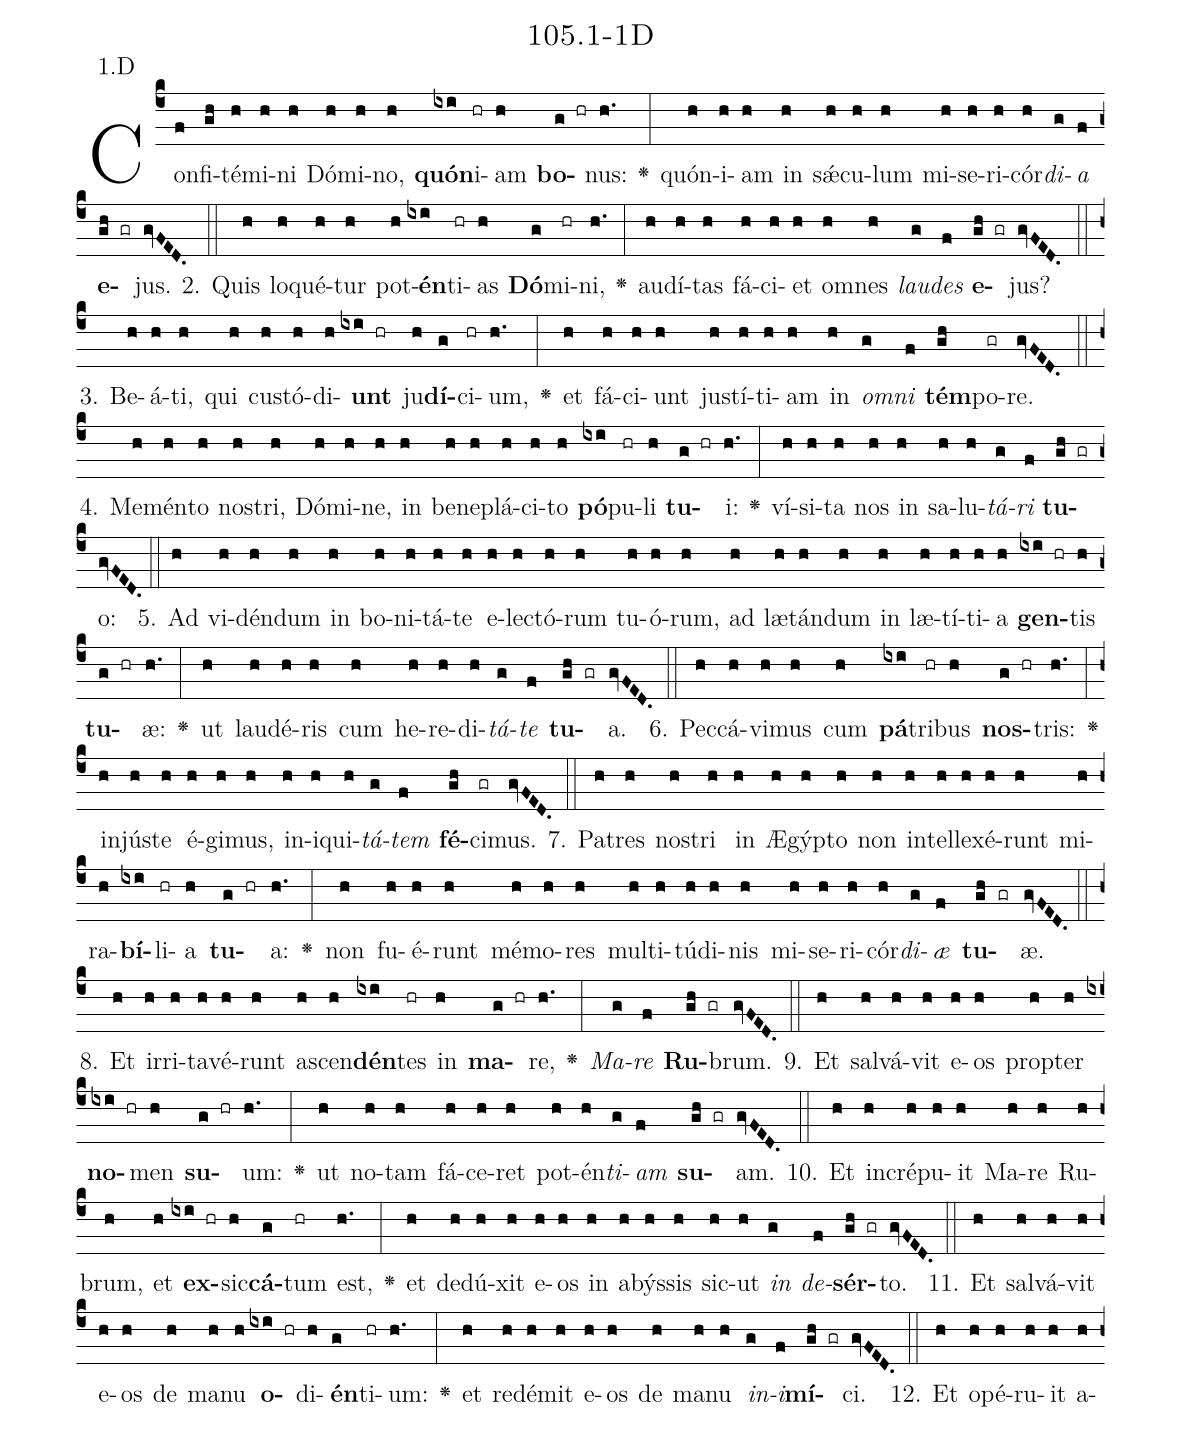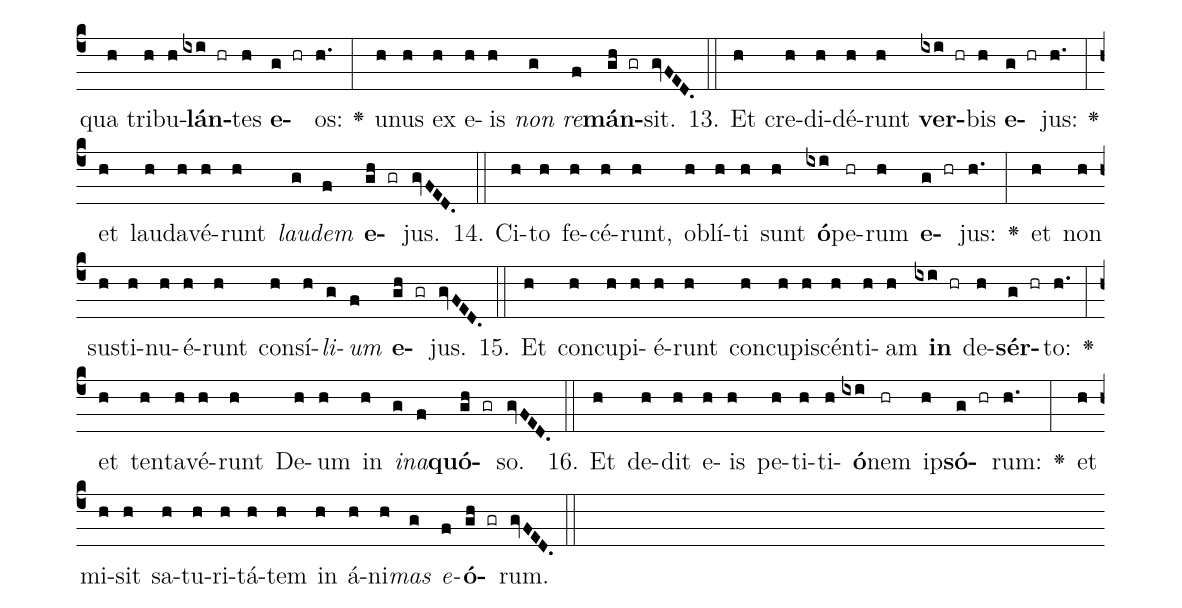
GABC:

name: 105.1-1D;
annotation: 1.D;
%%
(c4)Con(f)fi(gh)té(h)mi(h)ni(h) Dó(h)mi(h)no,(h) <b>quón</b>(ixi)i(hr)am(h) <b>bo</b>(g hr)nus:(h.) <v>\greheightstar</v>(:) quón(h)i(h)am(h) in(h) sǽ(h)cu(h)lum(h) mi(h)se(h)ri(h)cór(h)<i>di</i>(g)<i>a</i>(f) <b>e</b>(gh gr)jus.(gvFED.) (::)
2. Quis(h) lo(h)qué(h)tur(h) pot(h)<b>én</b>(ixi)ti(hr)as(h) <b>Dó</b>(g)mi(hr)ni,(h.) <v>\greheightstar</v>(:) au(h)dí(h)tas(h) fá(h)ci(h)et(h) om(h)nes(h) <i>lau</i>(g)<i>des</i>(f) <b>e</b>(gh gr)jus?(gvFED.) (::)
3. Be(h)á(h)ti,(h) qui(h) cus(h)tó(h)di(h)<b>unt</b>(ixi hr) ju(h)<b>dí</b>(g)ci(hr)um,(h.) <v>\greheightstar</v>(:) et(h) fá(h)ci(h)unt(h) jus(h)tí(h)ti(h)am(h) in(h) <i>om</i>(g)<i>ni</i>(f) <b>tém</b>(gh)po(gr)re.(gvFED.) (::)
4. Me(h)mén(h)to(h) nos(h)tri,(h) Dó(h)mi(h)ne,(h) in(h) be(h)ne(h)plá(h)ci(h)to(h) <b>pó</b>(ixi)pu(hr)li(h) <b>tu</b>(g hr)i:(h.) <v>\greheightstar</v>(:) ví(h)si(h)ta(h) nos(h) in(h) sa(h)lu(h)<i>tá</i>(g)<i>ri</i>(f) <b>tu</b>(gh gr)o:(gvFED.) (::)
5. Ad(h) vi(h)dén(h)dum(h) in(h) bo(h)ni(h)tá(h)te(h) e(h)lec(h)tó(h)rum(h) tu(h)ó(h)rum,(h) ad(h) læ(h)tán(h)dum(h) in(h) læ(h)tí(h)ti(h)a(h) <b>gen</b>(ixi hr)tis(h) <b>tu</b>(g hr)æ:(h.) <v>\greheightstar</v>(:) ut(h) lau(h)dé(h)ris(h) cum(h) he(h)re(h)di(h)<i>tá</i>(g)<i>te</i>(f) <b>tu</b>(gh gr)a.(gvFED.) (::)
6. Pec(h)cá(h)vi(h)mus(h) cum(h) <b>pá</b>(ixi)tri(hr)bus(h) <b>nos</b>(g hr)tris:(h.) <v>\greheightstar</v>(:) in(h)jús(h)te(h) é(h)gi(h)mus,(h) in(h)i(h)qui(h)<i>tá</i>(g)<i>tem</i>(f) <b>fé</b>(gh)ci(gr)mus.(gvFED.) (::)
7. Pa(h)tres(h) nos(h)tri(h) in(h) Æ(h)gýp(h)to(h) non(h) in(h)tel(h)le(h)xé(h)runt(h) mi(h)ra(h)<b>bí</b>(ixi)li(hr)a(h) <b>tu</b>(g hr)a:(h.) <v>\greheightstar</v>(:) non(h) fu(h)é(h)runt(h) mé(h)mo(h)res(h) mul(h)ti(h)tú(h)di(h)nis(h) mi(h)se(h)ri(h)cór(h)<i>di</i>(g)<i>æ</i>(f) <b>tu</b>(gh gr)æ.(gvFED.) (::)
8. Et(h) ir(h)ri(h)ta(h)vé(h)runt(h) a(h)scen(h)<b>dén</b>(ixi)tes(hr) in(h) <b>ma</b>(g hr)re,(h.) <v>\greheightstar</v>(:) <i>Ma</i>(g)<i>re</i>(f) <b>Ru</b>(gh gr)brum.(gvFED.) (::)
9. Et(h) sal(h)vá(h)vit(h) e(h)os(h) prop(h)ter(h) <b>no</b>(ixi hr)men(h) <b>su</b>(g hr)um:(h.) <v>\greheightstar</v>(:) ut(h) no(h)tam(h) fá(h)ce(h)ret(h) pot(h)én(h)<i>ti</i>(g)<i>am</i>(f) <b>su</b>(gh gr)am.(gvFED.) (::)
10. Et(h) in(h)cré(h)pu(h)it(h) Ma(h)re(h) Ru(h)brum,(h) et(h) <b>ex</b>(ixi hr)sic(h)<b>cá</b>(g)tum(hr) est,(h.) <v>\greheightstar</v>(:) et(h) de(h)dú(h)xit(h) e(h)os(h) in(h) a(h)býs(h)sis(h) sic(h)ut(h) <i>in</i>(g) <i>de</i>(f)<b>sér</b>(gh gr)to.(gvFED.) (::)
11. Et(h) sal(h)vá(h)vit(h) e(h)os(h) de(h) ma(h)nu(h) <b>o</b>(ixi hr)di(h)<b>én</b>(g)ti(hr)um:(h.) <v>\greheightstar</v>(:) et(h) red(h)é(h)mit(h) e(h)os(h) de(h) ma(h)nu(h) <i>in</i>(g)<i>i</i>(f)<b>mí</b>(gh gr)ci.(gvFED.) (::)
12. Et(h) o(h)pé(h)ru(h)it(h) a(h)qua(h) tri(h)bu(h)<b>lán</b>(ixi hr)tes(h) <b>e</b>(g hr)os:(h.) <v>\greheightstar</v>(:) u(h)nus(h) ex(h) e(h)is(h) <i>non</i>(g) <i>re</i>(f)<b>mán</b>(gh gr)sit.(gvFED.) (::)
13. Et(h) cre(h)di(h)dé(h)runt(h) <b>ver</b>(ixi hr)bis(h) <b>e</b>(g hr)jus:(h.) <v>\greheightstar</v>(:) et(h) lau(h)da(h)vé(h)runt(h) <i>lau</i>(g)<i>dem</i>(f) <b>e</b>(gh gr)jus.(gvFED.) (::)
14. Ci(h)to(h) fe(h)cé(h)runt,(h) ob(h)lí(h)ti(h) sunt(h) <b>ó</b>(ixi)pe(hr)rum(h) <b>e</b>(g hr)jus:(h.) <v>\greheightstar</v>(:) et(h) non(h) sus(h)ti(h)nu(h)é(h)runt(h) con(h)sí(h)<i>li</i>(g)<i>um</i>(f) <b>e</b>(gh gr)jus.(gvFED.) (::)
15. Et(h) con(h)cu(h)pi(h)é(h)runt(h) con(h)cu(h)pi(h)scén(h)ti(h)am(h) <b>in</b>(ixi hr) de(h)<b>sér</b>(g hr)to:(h.) <v>\greheightstar</v>(:) et(h) ten(h)ta(h)vé(h)runt(h) De(h)um(h) in(h) <i>in</i>(g)<i>a</i>(f)<b>quó</b>(gh gr)so.(gvFED.) (::)
16. Et(h) de(h)dit(h) e(h)is(h) pe(h)ti(h)ti(h)<b>ó</b>(ixi)nem(hr) ip(h)<b>só</b>(g hr)rum:(h.) <v>\greheightstar</v>(:) et(h) mi(h)sit(h) sa(h)tu(h)ri(h)tá(h)tem(h) in(h) á(h)ni(h)<i>mas</i>(g) <i>e</i>(f)<b>ó</b>(gh gr)rum.(gvFED.) (::)
